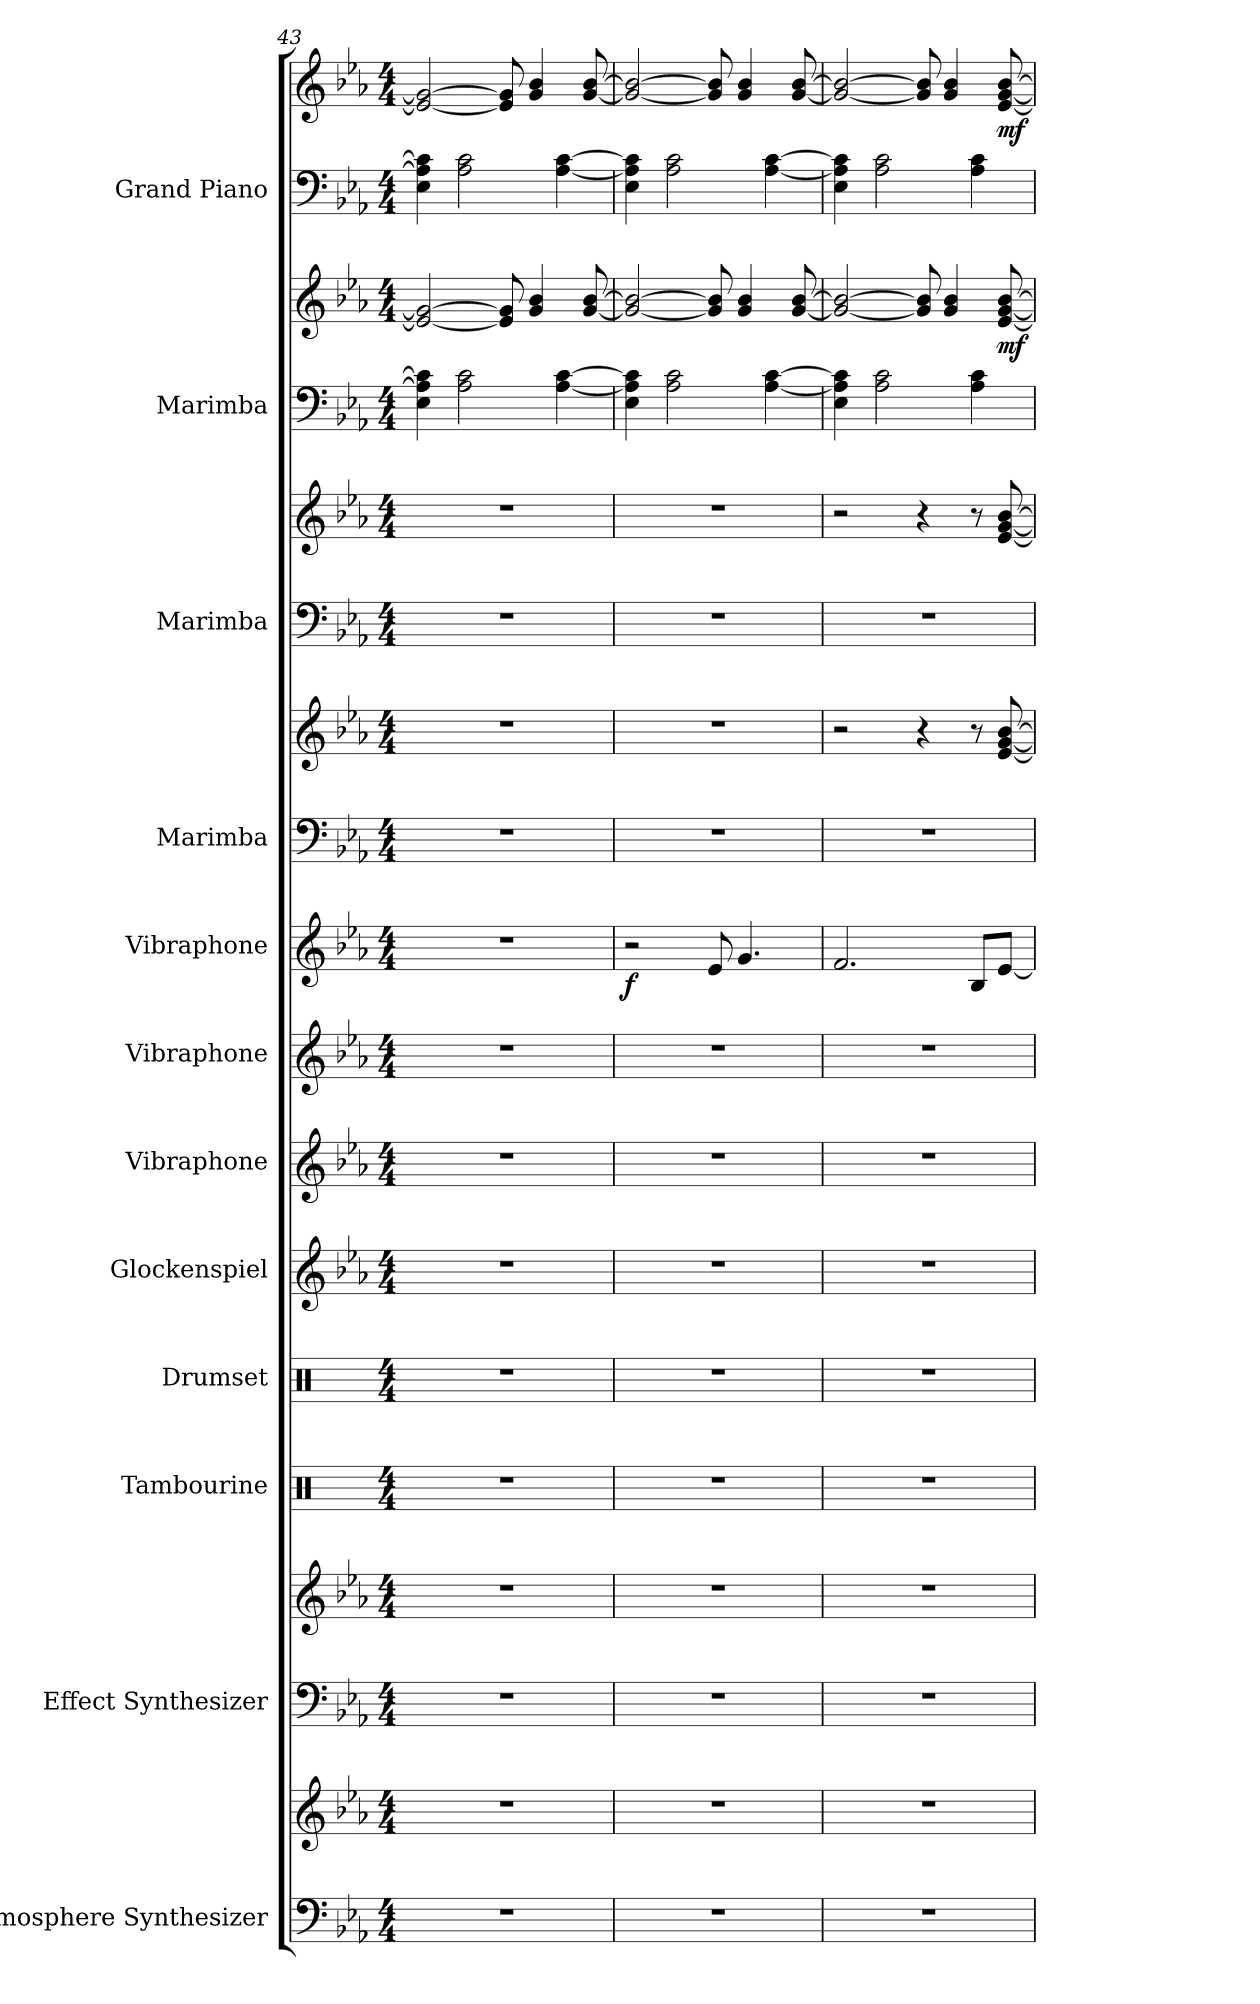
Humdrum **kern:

**kern	**kern	**kern	**kern	**kern	**kern	**kern	**kern	**kern	**kern	**dynam	**kern	**kern	**kern	**kern	**kern	**kern	**dynam	**kern	**kern	**dynam
*part12	*part12	*part11	*part11	*part10	*part9	*part8	*part7	*part6	*part5	*part5	*part4	*part4	*part3	*part3	*part2	*part2	*part2	*part1	*part1	*part1
*staff18	*staff17	*staff16	*staff15	*staff14	*staff13	*staff12	*staff11	*staff10	*staff9	*staff9	*staff8	*staff7	*staff6	*staff5	*staff4	*staff3	*staff3/4	*staff2	*staff1	*staff1/2
*I"Atmosphere Synthesizer	*	*I"Effect Synthesizer	*	*I"Tambourine	*I"Drumset	*I"Glockenspiel	*I"Vibraphone	*I"Vibraphone	*I"Vibraphone	*	*I"Marimba	*	*I"Marimba	*	*I"Marimba	*	*	*I"Grand Piano	*	*
*I'Synth.	*	*I'Synth.	*	*I'Tamb.	*I'Drs.	*I'Glk.	*I'Vib.	*I'Vib.	*I'Vib.	*	*I'Mrm.	*	*I'Mrm.	*	*I'Mrm.	*	*	*I'Pno.	*	*
*clefF4	*clefG2	*clefF4	*clefG2	*clefX	*clefX	*clefG2	*clefG2	*clefG2	*clefG2	*	*clefF4	*clefG2	*clefF4	*clefG2	*clefF4	*clefG2	*	*clefF4	*clefG2	*
*	*	*	*	*	*	*ITrd-14c-24	*	*	*	*	*	*	*	*	*	*	*	*	*	*
*k[b-e-a-]	*k[b-e-a-]	*k[b-e-a-]	*k[b-e-a-]	*k[]	*k[]	*k[b-e-a-]	*k[b-e-a-]	*k[b-e-a-]	*k[b-e-a-]	*	*k[b-e-a-]	*k[b-e-a-]	*k[b-e-a-]	*k[b-e-a-]	*k[b-e-a-]	*k[b-e-a-]	*	*k[b-e-a-]	*k[b-e-a-]	*
*M4/4	*M4/4	*M4/4	*M4/4	*M4/4	*M4/4	*M4/4	*M4/4	*M4/4	*M4/4	*	*M4/4	*M4/4	*M4/4	*M4/4	*M4/4	*M4/4	*	*M4/4	*M4/4	*
=43	=43	=43	=43	=43	=43	=43	=43	=43	=43	=43	=43	=43	=43	=43	=43	=43	=43	=43	=43	=43
1r	1r	1r	1r	1r	1r	1r	1r	1r	1r	.	1r	1r	1r	1r	4E-\ 4A-\] 4c\]	2e-/_ 2g/_	.	4E-\ 4A-\] 4c\]	2e-/_ 2g/_	.
.	.	.	.	.	.	.	.	.	.	.	.	.	.	.	2A-\ 2c\	.	.	2A-\ 2c\	.	.
.	.	.	.	.	.	.	.	.	.	.	.	.	.	.	.	8e-/] 8g/]	.	.	8e-/] 8g/]	.
.	.	.	.	.	.	.	.	.	.	.	.	.	.	.	.	4g/ 4b-/	.	.	4g/ 4b-/	.
.	.	.	.	.	.	.	.	.	.	.	.	.	.	.	[4A-\ [4c\	.	.	[4A-\ [4c\	.	.
.	.	.	.	.	.	.	.	.	.	.	.	.	.	.	.	[8g/ [8b-/	.	.	[8g/ [8b-/	.
=44	=44	=44	=44	=44	=44	=44	=44	=44	=44	=44	=44	=44	=44	=44	=44	=44	=44	=44	=44	=44
!	!	!	!	!	!	!	!	!	!	!LO:DY:b	!	!	!	!	!	!	!	!	!	!
1r	1r	1r	1r	1r	1r	1r	1r	1r	2r	f	1r	1r	1r	1r	4E-\ 4A-\] 4c\]	2g/_ 2b-/_	.	4E-\ 4A-\] 4c\]	2g/_ 2b-/_	.
.	.	.	.	.	.	.	.	.	.	.	.	.	.	.	2A-\ 2c\	.	.	2A-\ 2c\	.	.
.	.	.	.	.	.	.	.	.	8e-/	.	.	.	.	.	.	8g/] 8b-/]	.	.	8g/] 8b-/]	.
.	.	.	.	.	.	.	.	.	4.g/	.	.	.	.	.	.	4g/ 4b-/	.	.	4g/ 4b-/	.
.	.	.	.	.	.	.	.	.	.	.	.	.	.	.	[4A-\ [4c\	.	.	[4A-\ [4c\	.	.
.	.	.	.	.	.	.	.	.	.	.	.	.	.	.	.	[8g/ [8b-/	.	.	[8g/ [8b-/	.
=45	=45	=45	=45	=45	=45	=45	=45	=45	=45	=45	=45	=45	=45	=45	=45	=45	=45	=45	=45	=45
1r	1r	1r	1r	1r	1r	1r	1r	1r	2.f/	.	1r	2r	1r	2r	4E-\ 4A-\] 4c\]	2g/_ 2b-/_	.	4E-\ 4A-\] 4c\]	2g/_ 2b-/_	.
.	.	.	.	.	.	.	.	.	.	.	.	.	.	.	2A-\ 2c\	.	.	2A-\ 2c\	.	.
.	.	.	.	.	.	.	.	.	.	.	.	4r	.	4r	.	8g/] 8b-/]	.	.	8g/] 8b-/]	.
.	.	.	.	.	.	.	.	.	.	.	.	.	.	.	.	4g/ 4b-/	.	.	4g/ 4b-/	.
.	.	.	.	.	.	.	.	.	8B-/L	.	.	8r	.	8r	4A-\ 4c\	.	.	4A-\ 4c\	.	.
!	!	!	!	!	!	!	!	!	!	!	!	!	!	!	!	!	!LO:DY:b	!	!	!LO:DY:b
.	.	.	.	.	.	.	.	.	[8e-/J	.	.	[8e-/ [8g/ [8b-/	.	[8e-/ [8g/ [8b-/	.	[8e-/ [8g/ [8b-/	mf	.	[8e-/ [8g/ [8b-/	mf
=	=	=	=	=	=	=	=	=	=	=	=	=	=	=	=	=	=	=	=	=
*-	*-	*-	*-	*-	*-	*-	*-	*-	*-	*-	*-	*-	*-	*-	*-	*-	*-	*-	*-	*-
